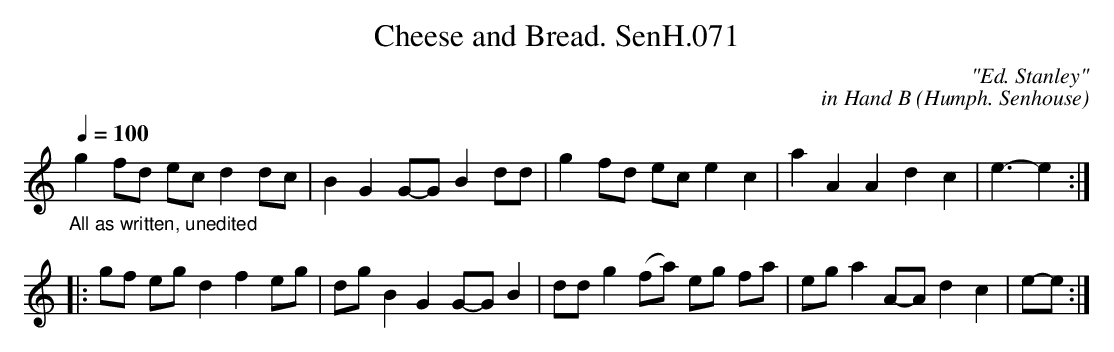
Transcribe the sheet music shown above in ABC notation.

X:1
T:Cheese and Bread. SenH.071
C:"Ed. Stanley"
C:in Hand B (Humph. Senhouse)
Q:1/4=100
M:none
L:1/8
K:Gmix
"_All as written, unedited"g2fd ec d2 dc | B2G2G-GB2dd | g2fd ec e2c2 | a2A2A2d2c2 | e3-e2 :|
|:gf eg d2f2eg | dgB2G2G-GB2 | dd g2 (fa) eg fa | ega2A-Ad2c2 | e-e :|
